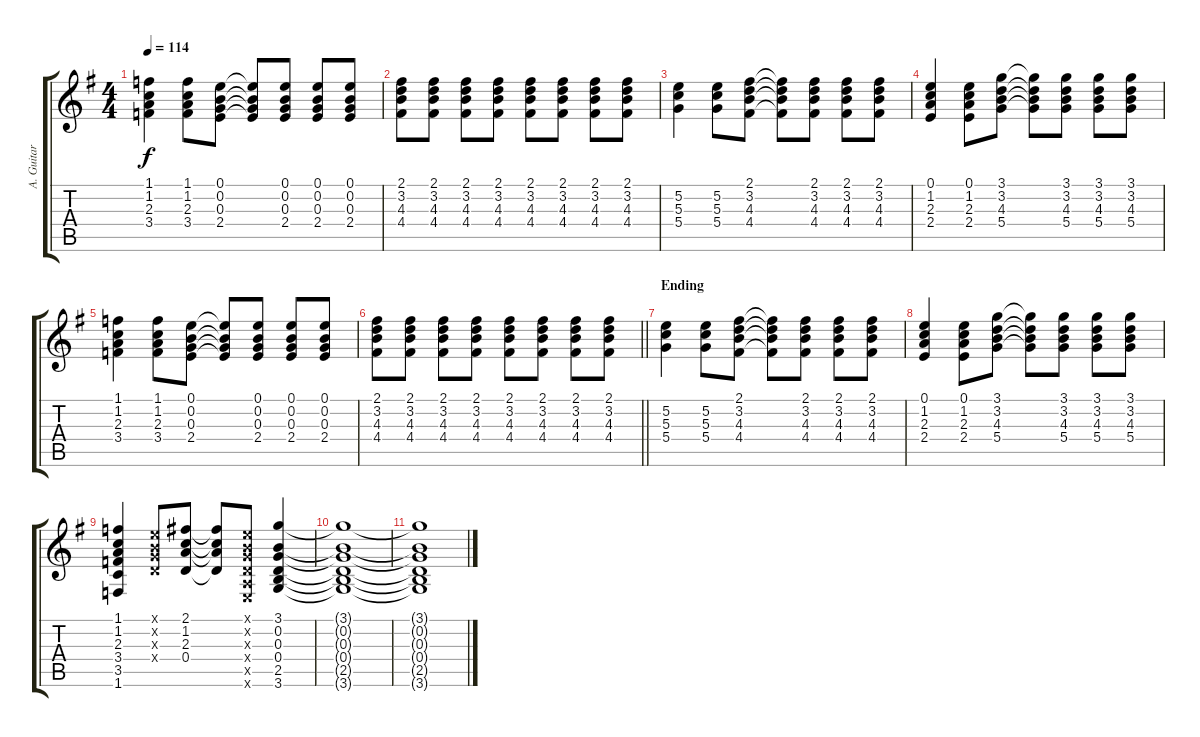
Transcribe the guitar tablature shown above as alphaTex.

\track ("A. Guitar I" "A. Guitar ") {instrument acousticguitarsteel}
\staff {score tabs}
\tuning (E4 B3 G3 D3 A2 E2) {hide}
\ts (4 4)
\tempo 114
\clef g2
\ks g
(1.1 1.2 2.3 3.4).4{dy f} (1.1 1.2 2.3 3.4).8 (0.1 0.2 0.3 2.4).8 (0.1{t} 0.2{t} 0.3{t} 2.4{t}).8 (0.1 0.2 0.3 2.4).8 (0.1 0.2 0.3 2.4).8 (0.1 0.2 0.3 2.4).8 |
(2.1 3.2 4.3 4.4).8 (2.1 3.2 4.3 4.4).8 (2.1 3.2 4.3 4.4).8 (2.1 3.2 4.3 4.4).8 (2.1 3.2 4.3 4.4).8 (2.1 3.2 4.3 4.4).8 (2.1 3.2 4.3 4.4).8 (2.1 3.2 4.3 4.4).8 |
(5.2 5.3 5.4).4 (5.2 5.3 5.4).8 (2.1 3.2 4.3 4.4).8 (2.1{t} 3.2{t} 4.3{t} 4.4{t}).8 (2.1 3.2 4.3 4.4).8 (2.1 3.2 4.3 4.4).8 (2.1 3.2 4.3 4.4).8 |
(0.1 1.2 2.3 2.4).4 (0.1 1.2 2.3 2.4).8 (3.1 3.2 4.3 5.4).8 (3.1{t} 3.2{t} 4.3{t} 5.4{t}).8 (3.1 3.2 4.3 5.4).8 (3.1 3.2 4.3 5.4).8 (3.1 3.2 4.3 5.4).8 |
(1.1 1.2 2.3 3.4).4 (1.1 1.2 2.3 3.4).8 (0.1 0.2 0.3 2.4).8 (0.1{t} 0.2{t} 0.3{t} 2.4{t}).8 (0.1 0.2 0.3 2.4).8 (0.1 0.2 0.3 2.4).8 (0.1 0.2 0.3 2.4).8 |
\barLineRight lightlight
(2.1 3.2 4.3 4.4).8 (2.1 3.2 4.3 4.4).8 (2.1 3.2 4.3 4.4).8 (2.1 3.2 4.3 4.4).8 (2.1 3.2 4.3 4.4).8 (2.1 3.2 4.3 4.4).8 (2.1 3.2 4.3 4.4).8 (2.1 3.2 4.3 4.4).8 |
\section ("" "Ending")
(5.2 5.3 5.4).4 (5.2 5.3 5.4).8 (2.1 3.2 4.3 4.4).8 (2.1{t} 3.2{t} 4.3{t} 4.4{t}).8 (2.1 3.2 4.3 4.4).8 (2.1 3.2 4.3 4.4).8 (2.1 3.2 4.3 4.4).8 |
(0.1 1.2 2.3 2.4).4 (0.1 1.2 2.3 2.4).8 (3.1 3.2 4.3 5.4).8 (3.1{t} 3.2{t} 4.3{t} 5.4{t}).8 (3.1 3.2 4.3 5.4).8 (3.1 3.2 4.3 5.4).8 (3.1 3.2 4.3 5.4).8 |
(1.1 1.2 2.3 3.4 3.5 1.6).4 (0.1{x} 0.2{x} 0.3{x} 0.4{x}).8 (2.1 1.2 2.3 0.4).8 (2.1{t} 1.2{t} 2.3{t} 0.4{t}).8 (0.1{x} 0.2{x} 0.3{x} 0.4{x} 0.5{x} 0.6{x}).8 (3.1 0.2 0.3 0.4 2.5 3.6).4 |
(3.1{t} 0.2{t} 0.3{t} 0.4{t} 2.5{t} 3.6{t}).1 |
(3.1{t} 0.2{t} 0.3{t} 0.4{t} 2.5{t} 3.6{t}).1
